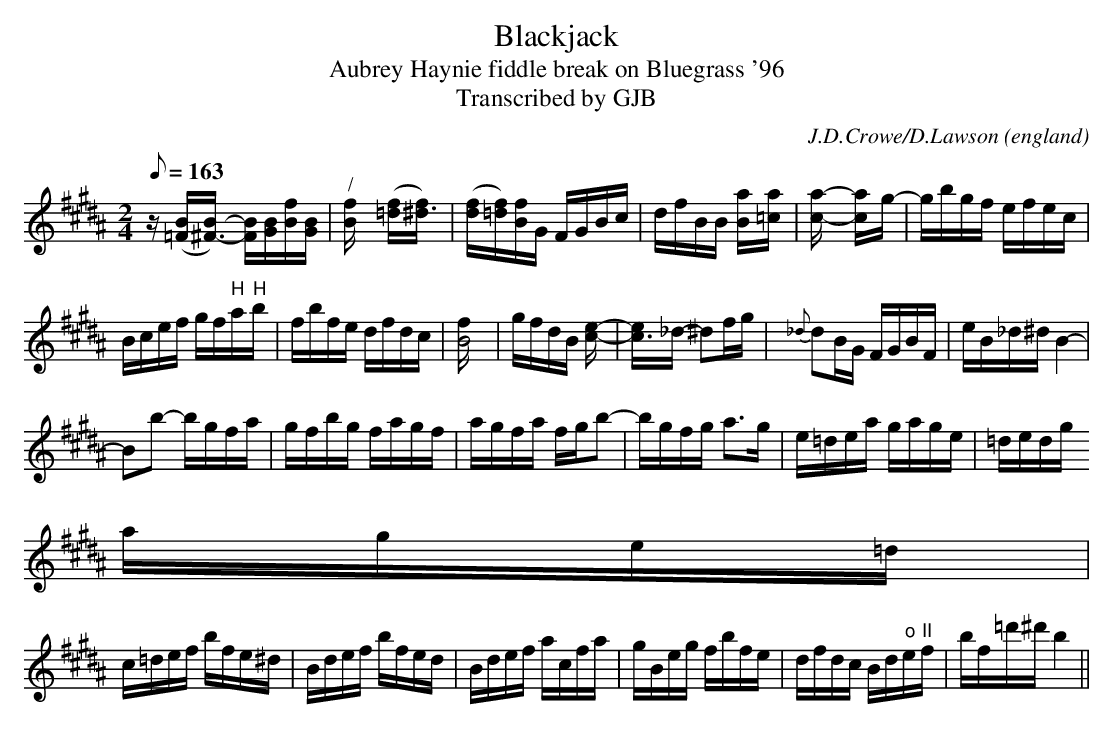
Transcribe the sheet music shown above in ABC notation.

X:1
M:2/4
Q:1/8=163
T:Blackjack
T:Aubrey Haynie fiddle break on Bluegrass '96
T:Transcribed by GJB
O:england
C:J.D.Crowe/D.Lawson
K:B
z([=FB][^F3B]) - [FB][GB][Bf][GB] | "/"[B4f] ([=df][^d3f]) |\
([df][=df])[Bf]G FGBc | dfBB [B2a][=c2a] | [c4a] - [c2a]g- | gbgf efec |
Bcef gf"H"a"H"b | fbfe dfdc | [B8f] | gfdB [c4e] - | [c3e]_d-  ^d2fg |\
{_d}d2BG FGBF | eB_d^d B4 - |
B2b2 - bgfa | gfbg fagf | agfa fgb2 - | bgfg a3g | e=dea gage | =dedg
age=d |
c=def bfe^d | Bdef bfed |  Bdef acfa | gBeg fbfe | dfdc Bd"o"e"II"f |\
bf=d'^d' b4 ||
